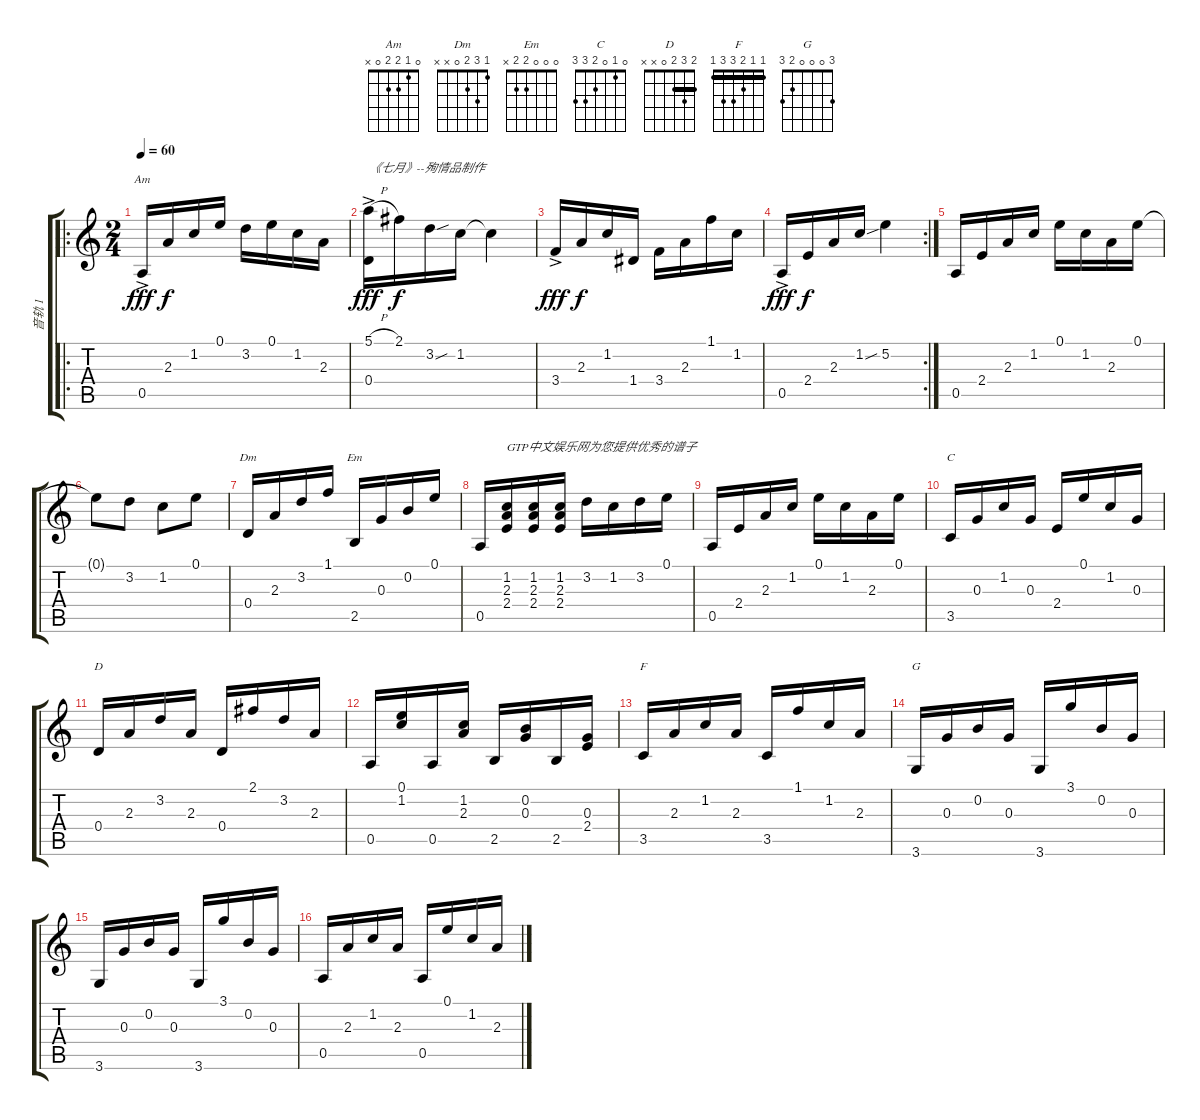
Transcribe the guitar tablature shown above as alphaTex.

\track ("音轨 1" "音轨 1") {instrument acousticguitarnylon}
\staff {score tabs}
\tuning (E4 B3 G3 D3 A2 E2) {hide}
\chord ("Am" 0 1 2 2 0 x)
\chord ("Dm" 1 3 2 0 x x)
\chord ("Em" 0 0 0 2 2 x)
\chord ("C" 0 1 0 2 3 3)
\chord ("D" 2 3 2 0 x x) {barre 2}
\chord ("F" 1 1 2 3 3 1) {barre 1}
\chord ("G" 3 0 0 0 2 3)
\ro
\ts (2 4)
\tempo 60
\clef g2
\ks c
0.5{ac}.16{ch "Am" txt " " dy fff instrument acousticguitarnylon} 2.3.16{dy f} 1.2.16 0.1.16 3.2.16 0.1.16 1.2.16 2.3.16 |
(5.1{h} 0.4{ac}).16{txt "《七月》--殉情品制作" dy fff} 2.1.16{dy f} 3.2{sou}.16 1.2.16 1.2{t}.4 |
3.4{ac}.16{dy fff} 2.3.16{dy f} 1.2.16 1.4.16 3.4.16 2.3.16 1.1.16 1.2.16 |
\rc 2
0.5{ac}.16{dy fff} 2.4.16{dy f} 2.3.16 1.2{sou}.16 5.2.4 |
0.5.16 2.4.16 2.3.16 1.2.16 0.1.16 1.2.16 2.3.16 0.1.16 |
0.1{t}.8 3.2.8 1.2.8 0.1.8 |
0.4.16{ch "Dm"} 2.3.16 3.2.16 1.1.16 2.5.16{ch "Em"} 0.3.16 0.2.16 0.1.16 |
0.5.16 (1.2 2.3 2.4).16{txt "GTP中文娱乐网为您提供优秀的谱子"} (1.2 2.3 2.4).16 (1.2 2.3 2.4).16 3.2.16 1.2.16 3.2.16 0.1.16 |
0.5.16 2.4.16 2.3.16 1.2.16 0.1.16 1.2.16 2.3.16 0.1.16 |
3.5.16{ch "C"} 0.3.16 1.2.16 0.3.16 2.4.16 0.1.16 1.2.16 0.3.16 |
0.4.16{ch "D"} 2.3.16 3.2.16 2.3.16 0.4.16 2.1.16 3.2.16 2.3.16 |
0.5.16 (0.1 1.2).16 0.5.16 (1.2 2.3).16 2.5.16 (0.2 0.3).16 2.5.16 (0.3 2.4).16 |
3.5.16{ch "F"} 2.3.16 1.2.16 2.3.16 3.5.16 1.1.16 1.2.16 2.3.16 |
3.6.16{ch "G"} 0.3.16 0.2.16 0.3.16 3.6.16 3.1.16 0.2.16 0.3.16 |
3.6.16 0.3.16 0.2.16 0.3.16 3.6.16 3.1.16 0.2.16 0.3.16 |
0.5.16 2.3.16 1.2.16 2.3.16 0.5.16 0.1.16 1.2.16 2.3.16
